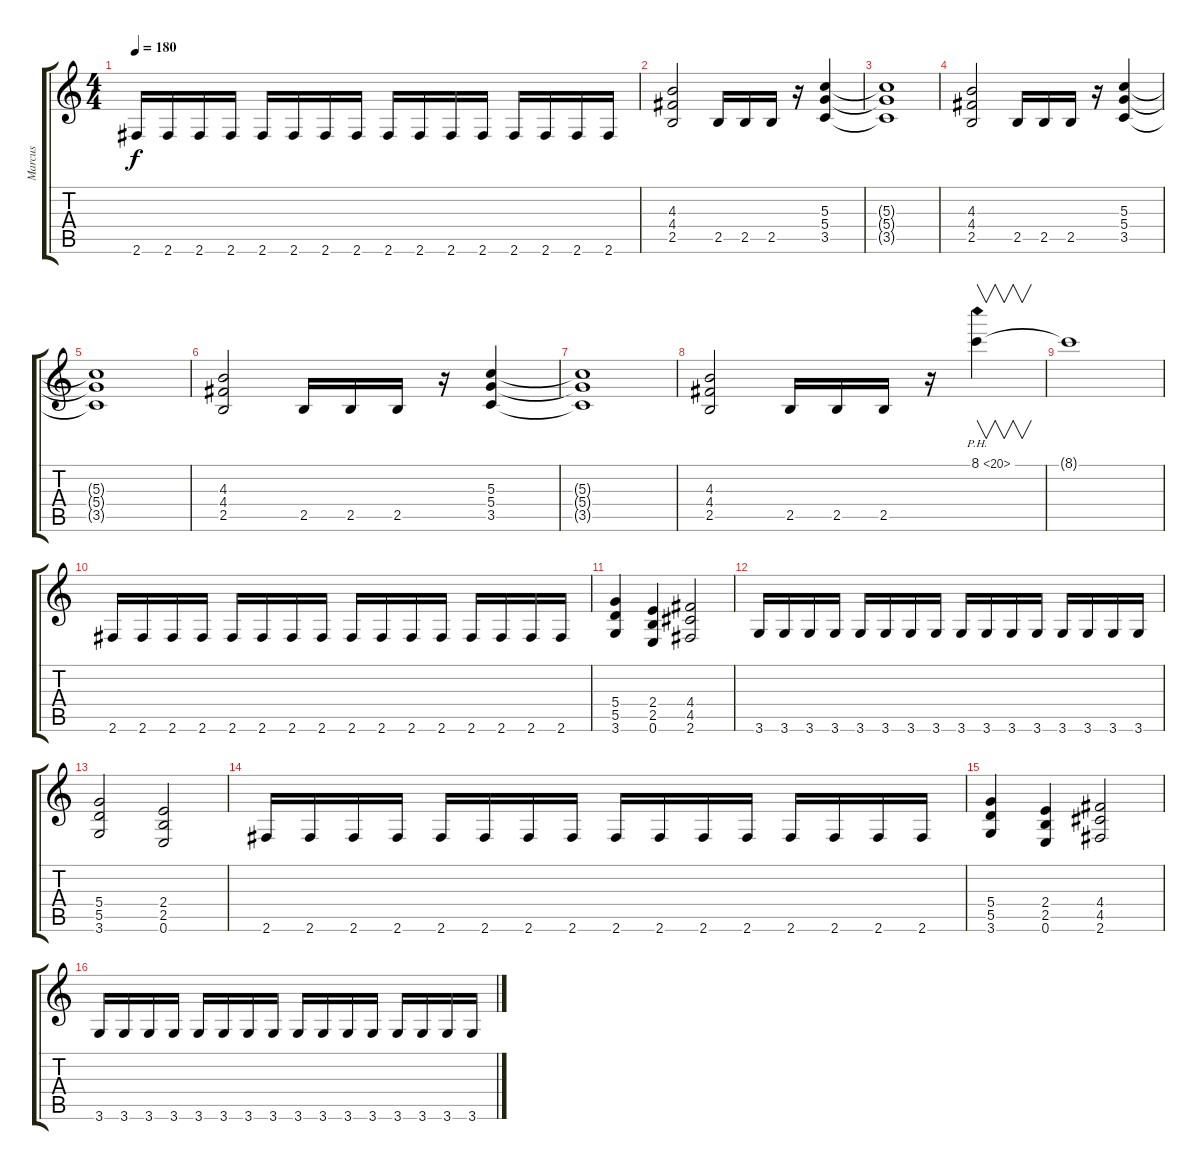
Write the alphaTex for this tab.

\track ("Marcus" "Marcus") {instrument distortionguitar}
\staff {score tabs}
\tuning (E4 B3 G3 D3 A2 E2) {hide}
\ts (4 4)
\tempo 180
\clef g2
\ks c
2.6.16{dy f} 2.6.16 2.6.16 2.6.16 2.6.16 2.6.16 2.6.16 2.6.16 2.6.16 2.6.16 2.6.16 2.6.16 2.6.16 2.6.16 2.6.16 2.6.16 |
(4.3 4.4 2.5).2 2.5.16 2.5.16 2.5.16 r.16 (5.3 5.4 3.5).4 |
(5.3{t} 5.4{t} 3.5{t}).1 |
(4.3 4.4 2.5).2 2.5.16 2.5.16 2.5.16 r.16 (5.3 5.4 3.5).4 |
(5.3{t} 5.4{t} 3.5{t}).1 |
(4.3 4.4 2.5).2 2.5.16 2.5.16 2.5.16 r.16 (5.3 5.4 3.5).4 |
(5.3{t} 5.4{t} 3.5{t}).1 |
(4.3 4.4 2.5).2 2.5.16 2.5.16 2.5.16 r.16 8.1{ph 12}.4{v} |
8.1{t}.1 |
2.6.16 2.6.16 2.6.16 2.6.16 2.6.16 2.6.16 2.6.16 2.6.16 2.6.16 2.6.16 2.6.16 2.6.16 2.6.16 2.6.16 2.6.16 2.6.16 |
(5.4 5.5 3.6).4 (2.4 2.5 0.6).4 (4.4 4.5 2.6).2 |
3.6.16 3.6.16 3.6.16 3.6.16 3.6.16 3.6.16 3.6.16 3.6.16 3.6.16 3.6.16 3.6.16 3.6.16 3.6.16 3.6.16 3.6.16 3.6.16 |
(5.4 5.5 3.6).2 (2.4 2.5 0.6).2 |
2.6.16 2.6.16 2.6.16 2.6.16 2.6.16 2.6.16 2.6.16 2.6.16 2.6.16 2.6.16 2.6.16 2.6.16 2.6.16 2.6.16 2.6.16 2.6.16 |
(5.4 5.5 3.6).4 (2.4 2.5 0.6).4 (4.4 4.5 2.6).2 |
3.6.16 3.6.16 3.6.16 3.6.16 3.6.16 3.6.16 3.6.16 3.6.16 3.6.16 3.6.16 3.6.16 3.6.16 3.6.16 3.6.16 3.6.16 3.6.16
